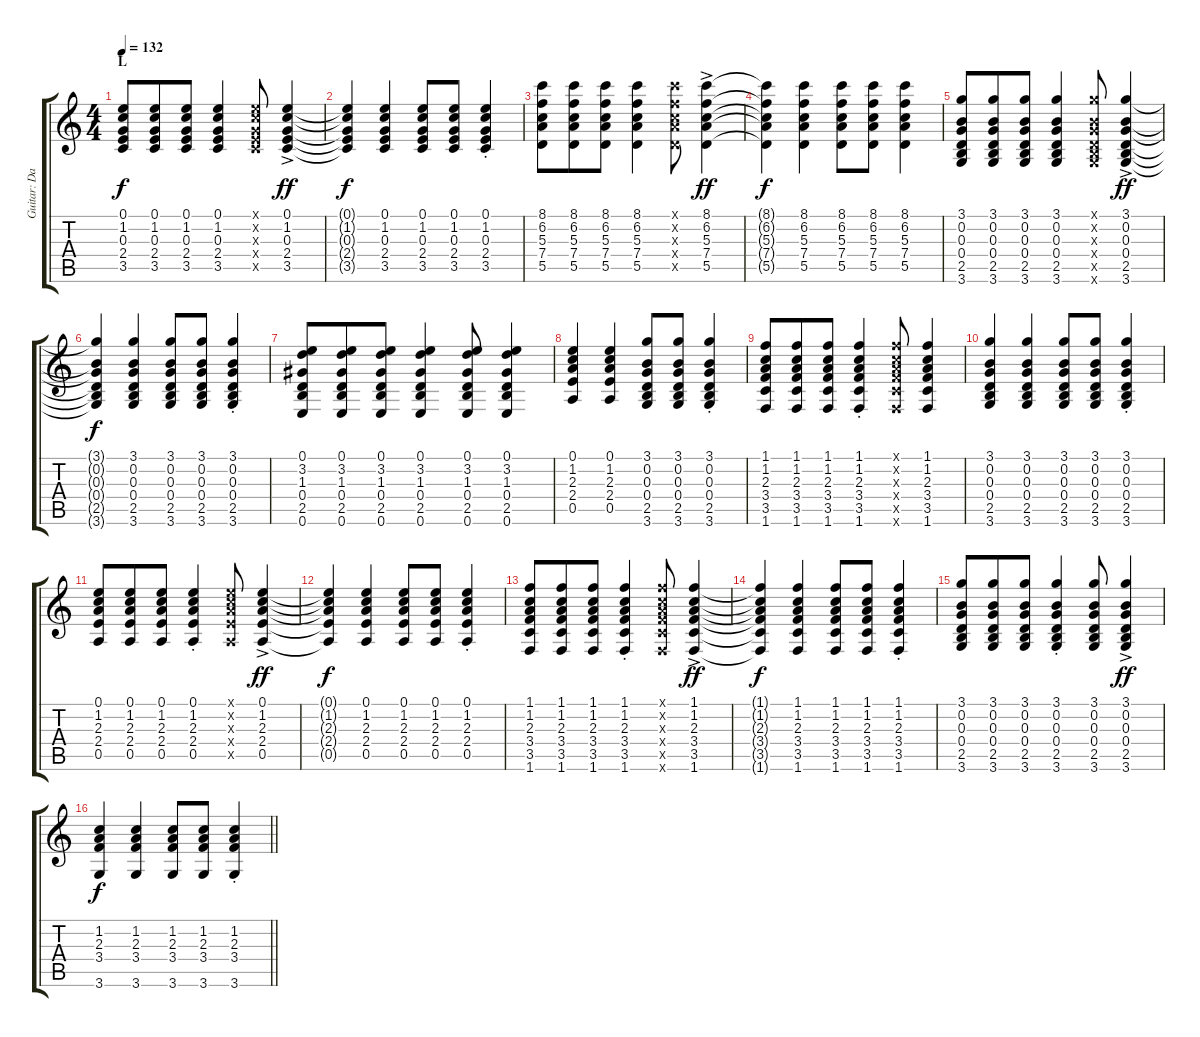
\track ("Guitar: Davey Johnstone" "Guitar: Da") {instrument acousticguitarnylon}
\staff {score tabs}
\tuning (E4 B3 G3 D3 A2 E2) {hide}
\ts (4 4)
\section ("" "L")
\tempo 132
\clef g2
\ks c
(0.1 1.2 0.3 2.4 3.5).8{dy f} (0.1 1.2 0.3 2.4 3.5).8{beam merge} (0.1 1.2 0.3 2.4 3.5).8 (0.1 1.2 0.3 2.4 3.5).4 (0.1{x} 1.2{x} 0.3{x} 2.4{x} 3.5{x}).8 (0.1{ac} 1.2{ac} 0.3{ac} 2.4{ac} 3.5{ac}).4{dy ff} |
(0.1{t} 1.2{t} 0.3{t} 2.4{t} 3.5{t}).4{dy f} (0.1 1.2 0.3 2.4 3.5).4 (0.1 1.2 0.3 2.4 3.5).8 (0.1 1.2 0.3 2.4 3.5).8{beam merge} (0.1{st} 1.2{st} 0.3{st} 2.4{st} 3.5{st}).4 |
(8.1 6.2 5.3 7.4 5.5).8 (8.1 6.2 5.3 7.4 5.5).8{beam merge} (8.1 6.2 5.3 7.4 5.5).8 (8.1 6.2 5.3 7.4 5.5).4 (8.1{x} 6.2{x} 5.3{x} 7.4{x} 5.5{x}).8 (8.1{ac} 6.2{ac} 5.3{ac} 7.4{ac} 5.5{ac}).4{dy ff} |
(8.1{t} 6.2{t} 5.3{t} 7.4{t} 5.5{t}).4{dy f} (8.1 6.2 5.3 7.4 5.5).4 (8.1 6.2 5.3 7.4 5.5).8 (8.1 6.2 5.3 7.4 5.5).8 (8.1 6.2 5.3 7.4 5.5).4 |
(3.1 0.2 0.3 0.4 2.5 3.6).8 (3.1 0.2 0.3 0.4 2.5 3.6).8{beam merge} (3.1 0.2 0.3 0.4 2.5 3.6).8 (3.1 0.2 0.3 0.4 2.5 3.6).4 (3.1{x} 0.2{x} 0.3{x} 0.4{x} 2.5{x} 3.6{x}).8 (3.1{ac} 0.2{ac} 0.3{ac} 0.4{ac} 2.5{ac} 3.6{ac}).4{dy ff} |
(3.1{t} 0.2{t} 0.3{t} 0.4{t} 2.5{t} 3.6{t}).4{dy f} (3.1 0.2 0.3 0.4 2.5 3.6).4 (3.1 0.2 0.3 0.4 2.5 3.6).8 (3.1 0.2 0.3 0.4 2.5 3.6).8{beam merge} (3.1{st} 0.2{st} 0.3{st} 0.4{st} 2.5{st} 3.6{st}).4 |
(0.1 3.2 1.3 0.4 2.5 0.6).8 (0.1 3.2 1.3 0.4 2.5 0.6).8{beam merge} (0.1 3.2 1.3 0.4 2.5 0.6).8 (0.1 3.2 1.3 0.4 2.5 0.6).4 (0.1 3.2 1.3 0.4 2.5 0.6).8 (0.1 3.2 1.3 0.4 2.5 0.6).4 |
(0.1 1.2 2.3 2.4 0.5).4 (0.1 1.2 2.3 2.4 0.5).4 (3.1 0.2 0.3 0.4 2.5 3.6).8 (3.1 0.2 0.3 0.4 2.5 3.6).8{beam merge} (3.1{st} 0.2{st} 0.3{st} 0.4{st} 2.5{st} 3.6{st}).4 |
(1.1 1.2 2.3 3.4 3.5 1.6).8 (1.1 1.2 2.3 3.4 3.5 1.6).8{beam merge} (1.1 1.2 2.3 3.4 3.5 1.6).8 (1.1{st} 1.2{st} 2.3{st} 3.4{st} 3.5{st} 1.6{st}).4 (1.1{x} 1.2{x} 2.3{x} 3.4{x} 3.5{x} 1.6{x}).8 (1.1 1.2 2.3 3.4 3.5 1.6).4 |
(3.1 0.2 0.3 0.4 2.5 3.6).4 (3.1 0.2 0.3 0.4 2.5 3.6).4 (3.1 0.2 0.3 0.4 2.5 3.6).8 (3.1 0.2 0.3 0.4 2.5 3.6).8{beam merge} (3.1{st} 0.2{st} 0.3{st} 0.4{st} 2.5{st} 3.6{st}).4 |
(0.1 1.2 2.3 2.4 0.5).8 (0.1 1.2 2.3 2.4 0.5).8{beam merge} (0.1 1.2 2.3 2.4 0.5).8 (0.1{st} 1.2{st} 2.3{st} 2.4{st} 0.5{st}).4 (0.1{x} 1.2{x} 2.3{x} 2.4{x} 0.5{x}).8 (0.1{ac} 1.2{ac} 2.3{ac} 2.4{ac} 0.5{ac}).4{dy ff} |
(0.1{t} 1.2{t} 2.3{t} 2.4{t} 0.5{t}).4{dy f} (0.1 1.2 2.3 2.4 0.5).4 (0.1 1.2 2.3 2.4 0.5).8 (0.1 1.2 2.3 2.4 0.5).8{beam merge} (0.1{st} 1.2{st} 2.3{st} 2.4{st} 0.5{st}).4 |
(1.1 1.2 2.3 3.4 3.5 1.6).8 (1.1 1.2 2.3 3.4 3.5 1.6).8{beam merge} (1.1 1.2 2.3 3.4 3.5 1.6).8 (1.1{st} 1.2{st} 2.3{st} 3.4{st} 3.5{st} 1.6{st}).4 (1.1{x} 1.2{x} 2.3{x} 3.4{x} 3.5{x} 1.6{x}).8 (1.1{ac} 1.2{ac} 2.3{ac} 3.4{ac} 3.5{ac} 1.6{ac}).4{dy ff} |
(1.1{t} 1.2{t} 2.3{t} 3.4{t} 3.5{t} 1.6{t}).4{dy f} (1.1 1.2 2.3 3.4 3.5 1.6).4 (1.1 1.2 2.3 3.4 3.5 1.6).8 (1.1 1.2 2.3 3.4 3.5 1.6).8{beam merge} (1.1{st} 1.2{st} 2.3{st} 3.4{st} 3.5{st} 1.6{st}).4 |
(3.1 0.2 0.3 0.4 2.5 3.6).8 (3.1 0.2 0.3 0.4 2.5 3.6).8{beam merge} (3.1 0.2 0.3 0.4 2.5 3.6).8 (3.1{st} 0.2{st} 0.3{st} 0.4{st} 2.5{st} 3.6{st}).4 (3.1 0.2 0.3 0.4 2.5 3.6).8 (3.1{ac} 0.2{ac} 0.3{ac} 0.4{ac} 2.5{ac} 3.6{ac}).4{dy ff} |
\barLineRight lightlight
(1.2 2.3 3.4 3.6).4{dy f} (1.2 2.3 3.4 3.6).4 (1.2 2.3 3.4 3.6).8 (1.2 2.3 3.4 3.6).8 (1.2{st} 2.3{st} 3.4{st} 3.6{st}).4
